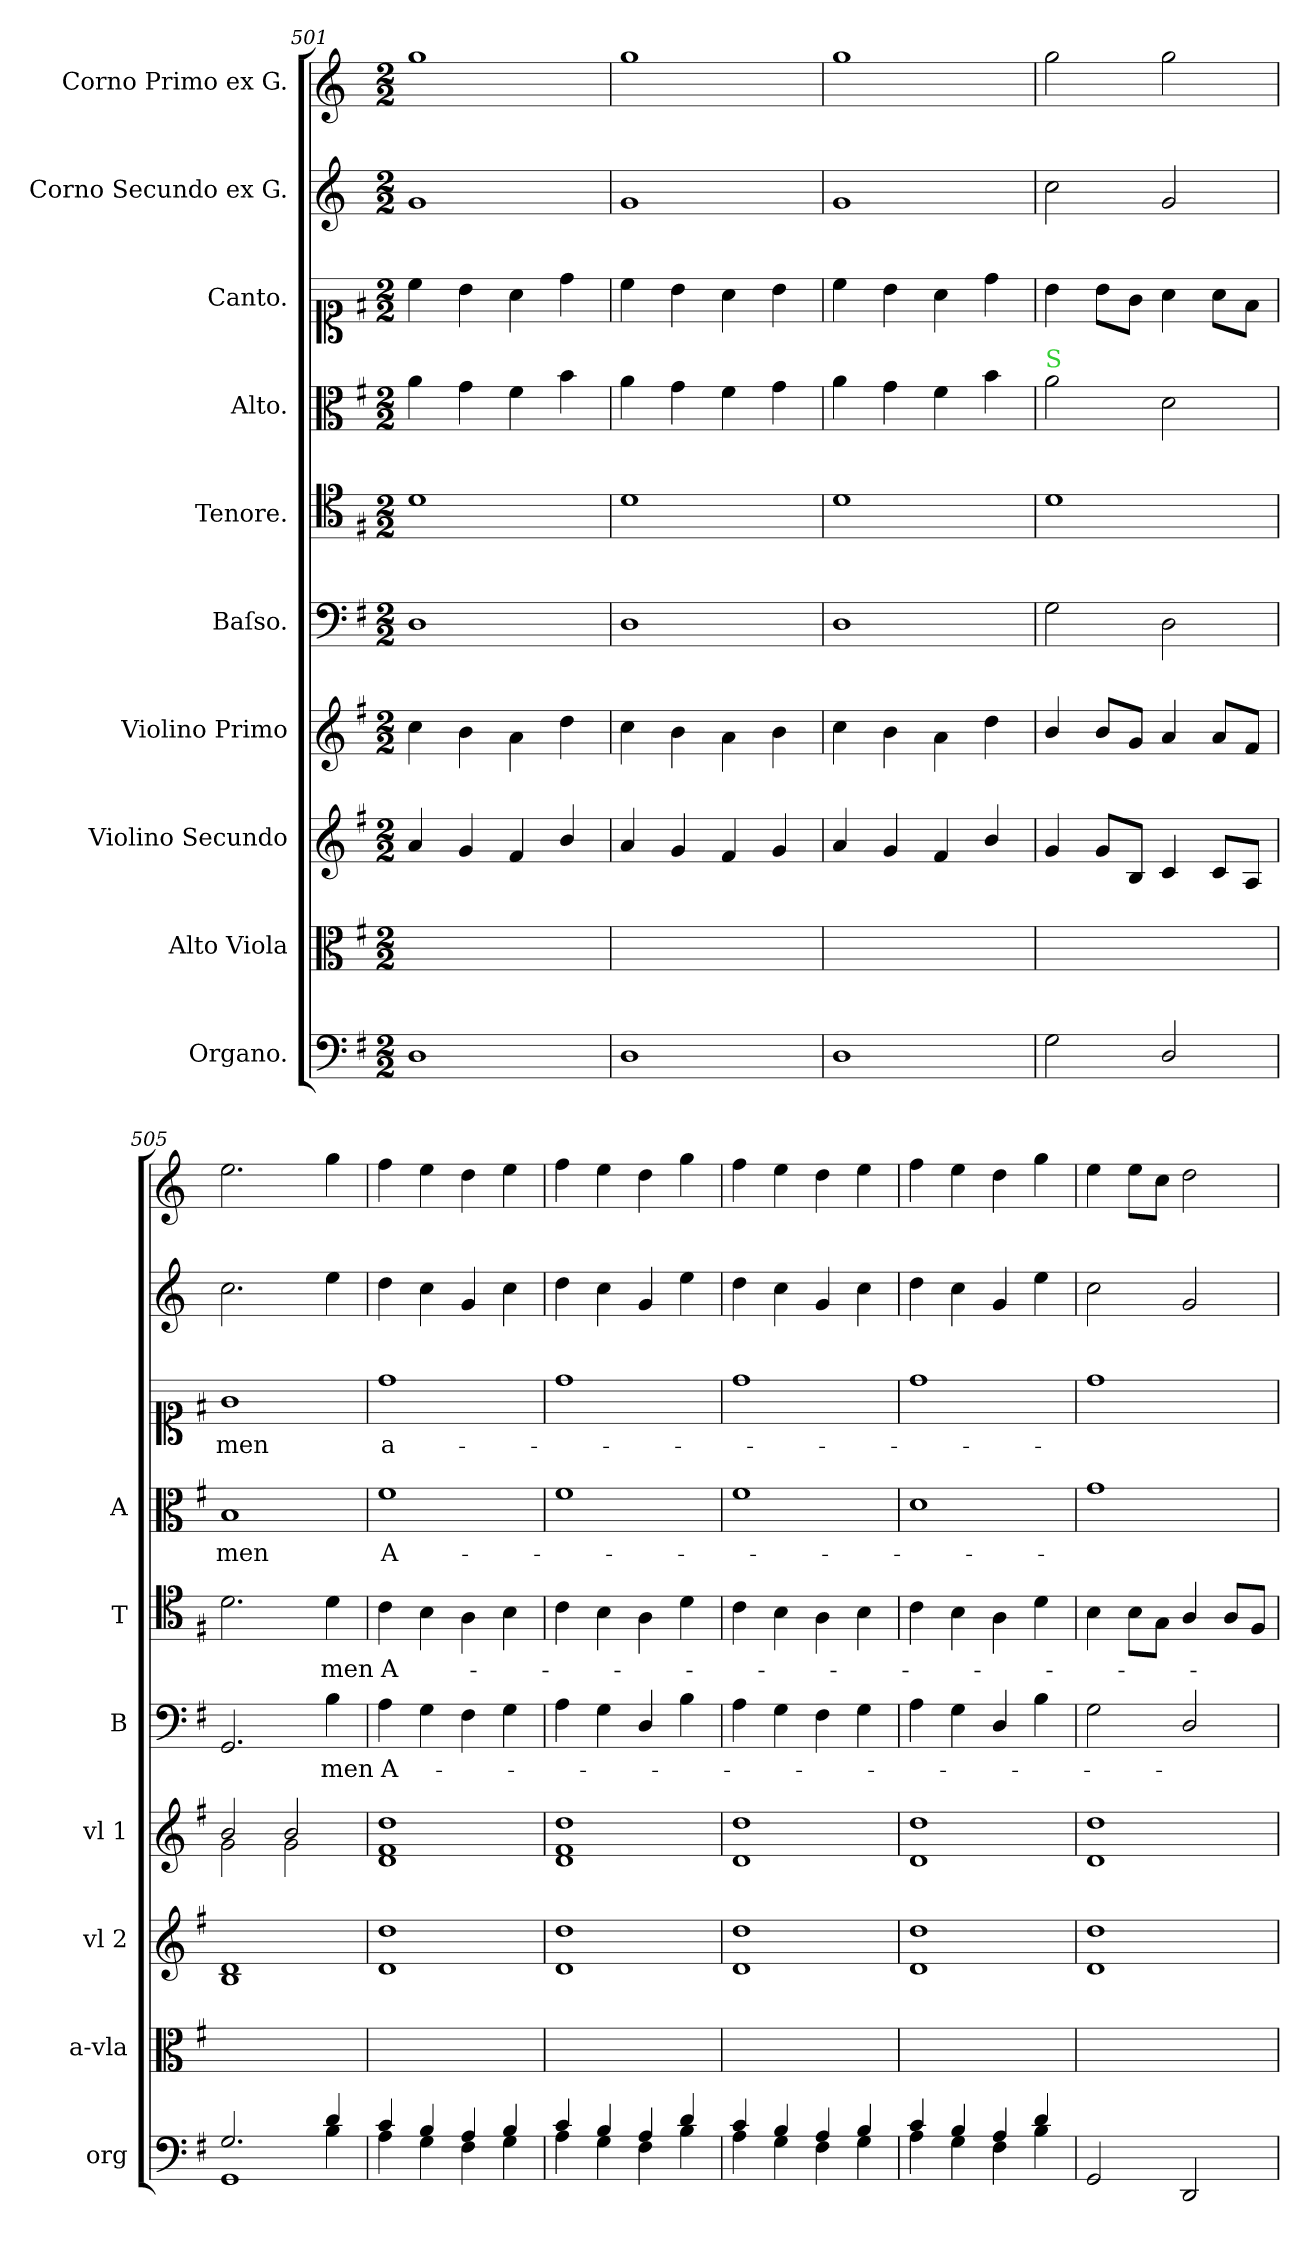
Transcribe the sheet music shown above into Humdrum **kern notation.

**kern	**kern	**kern	**kern	**kern	**text	**kern	**text	**kern	**text	**kern	**text	**kern	**kern
*part10	*part9	*part8	*part7	*part6	*part6	*part5	*part5	*part4	*part4	*part3	*part3	*part2	*part1
*staff10	*staff9	*staff8	*staff7	*staff6	*staff6	*staff5	*staff5	*staff4	*staff4	*staff3	*staff3	*staff2	*staff1
*I"Organo.	*I"Alto Viola	*I"Violino Secundo	*I"Violino Primo	*I"Baſso.	*	*I"Tenore.	*	*I"Alto.	*	*I"Canto.	*	*I"Corno Secundo ex G.	*I"Corno Primo ex G.
*I'org	*I'a-vla	*I'vl 2	*I'vl 1	*I'B	*	*I'T	*	*I'A	*	*	*	*	*
*clefF4	*clefC3	*clefG2	*clefG2	*clefF4	*	*clefC4	*	*clefC3	*	*clefC1	*	*clefG2	*clefG2
*	*	*	*	*	*	*	*	*	*	*	*	*ITrd3c5	*ITrd3c5
*k[f#]	*k[f#]	*k[f#]	*k[f#]	*k[f#]	*	*k[f#]	*	*k[f#]	*	*k[f#]	*	*k[f#]	*k[f#]
*G:	*G:	*G:	*G:	*G:	*	*G:	*	*G:	*	*G:	*	*G:	*G:
*M2/2	*M2/2	*M2/2	*M2/2	*M2/2	*	*M2/2	*	*M2/2	*	*M2/2	*	*M2/2	*M2/2
=501	=501	=501	=501	=501	=501	=501	=501	=501	=501	=501	=501	=501	=501
1D	1ryy	4a/	4cc\	1D	.	1d	.	4a\	.	4cc\	.	1d	1dd
.	.	4g/	4b\	.	.	.	.	4g\	.	4b\	.	.	.
.	.	4f#/	4a\	.	.	.	.	4f#\	.	4a\	.	.	.
.	.	4b/	4dd\	.	.	.	.	4b\	.	4dd\	.	.	.
=502	=502	=502	=502	=502	=502	=502	=502	=502	=502	=502	=502	=502	=502
1D	1ryy	4a/	4cc\	1D	.	1d	.	4a\	.	4cc\	.	1d	1dd
.	.	4g/	4b\	.	.	.	.	4g\	.	4b\	.	.	.
.	.	4f#/	4a\	.	.	.	.	4f#\	.	4a\	.	.	.
.	.	4g/	4b\	.	.	.	.	4g\	.	4b\	.	.	.
=503	=503	=503	=503	=503	=503	=503	=503	=503	=503	=503	=503	=503	=503
1D	1ryy	4a/	4cc\	1D	.	1d	.	4a\	.	4cc\	.	1d	1dd
.	.	4g/	4b\	.	.	.	.	4g\	.	4b\	.	.	.
.	.	4f#/	4a\	.	.	.	.	4f#\	.	4a\	.	.	.
.	.	4b/	4dd\	.	.	.	.	4b\	.	4dd\	.	.	.
=504	=504	=504	=504	=504	=504	=504	=504	=504	=504	=504	=504	=504	=504
!	!	!	!	!	!	!	!	!LO:TX:a:color=limegreen:t=S	!	!	!	!	!
2G\	1ryy	4g/	4b/	2G\	.	1d	.	2a\	.	4b\	.	2g\	2dd\
.	.	8g/L	8b/L	.	.	.	.	.	.	8b\L	.	.	.
.	.	8B/J	8g/J	.	.	.	.	.	.	8g\J	.	.	.
2D/	.	4c/	4a/	2D\	.	.	.	2d\	.	4a\	.	2d/	2dd\
.	.	8c/L	8a/L	.	.	.	.	.	.	8a\L	.	.	.
.	.	8A/J	8f#/J	.	.	.	.	.	.	8f#\J	.	.	.
=505	=505	=505	=505	=505	=505	=505	=505	=505	=505	=505	=505	=505	=505
*^	*	*	*^	*	*	*	*	*	*	*	*	*	*
*	*^	*	*	*	*	*	*	*	*	*	*	*	*	*	*
2.G/	2.ryy	1GG	1ryy	1B 1d	2b/	2g\	2.GG/	.	2.d\	.	1B	-men	1g	-men	2.g\	2.b\
.	.	.	.	.	2b/	2g\	.	.	.	.	.	.	.	.	.	.
4d/	4B\	.	.	.	.	.	4B\	-men	4d\	-men	.	.	.	.	4b\	4dd\
*	*v	*v	*	*	*v	*v	*	*	*	*	*	*	*	*	*	*
=506	=506	=506	=506	=506	=506	=506	=506	=506	=506	=506	=506	=506	=506	=506
4c/	4A\	1ryy	1d 1dd	1d 1f# 1dd	4A\	A-	4c\	A-	1f#	A-	1dd	a-	4a\	4cc\
4B/	4G\	.	.	.	4G\	.	4B\	.	.	.	.	.	4g\	4b\
4A/	4F#\	.	.	.	4F#\	.	4A\	.	.	.	.	.	4d/	4a\
4B/	4G\	.	.	.	4G\	.	4B\	.	.	.	.	.	4g\	4b\
=507	=507	=507	=507	=507	=507	=507	=507	=507	=507	=507	=507	=507	=507	=507
4c/	4A\	1ryy	1d 1dd	1d 1f# 1dd	4A\	.	4c\	.	1f#	.	1dd	.	4a\	4cc\
4B/	4G\	.	.	.	4G\	.	4B\	.	.	.	.	.	4g\	4b\
4A/	4F#\	.	.	.	4D/	.	4A\	.	.	.	.	.	4d/	4a\
4d/	4B\	.	.	.	4B\	.	4d\	.	.	.	.	.	4b\	4dd\
=508	=508	=508	=508	=508	=508	=508	=508	=508	=508	=508	=508	=508	=508	=508
4c/	4A\	1ryy	1d 1dd	1d 1dd	4A\	.	4c\	.	1f#	.	1dd	.	4a\	4cc\
4B/	4G\	.	.	.	4G\	.	4B\	.	.	.	.	.	4g\	4b\
4A/	4F#\	.	.	.	4F#\	.	4A\	.	.	.	.	.	4d/	4a\
4B/	4G\	.	.	.	4G\	.	4B\	.	.	.	.	.	4g\	4b\
=509	=509	=509	=509	=509	=509	=509	=509	=509	=509	=509	=509	=509	=509	=509
4c/	4A\	1ryy	1d 1dd	1d 1dd	4A\	.	4c\	.	1d	.	1dd	.	4a\	4cc\
4B/	4G\	.	.	.	4G\	.	4B\	.	.	.	.	.	4g\	4b\
4A/	4F#\	.	.	.	4D/	.	4A\	.	.	.	.	.	4d/	4a\
4d/	4B\	.	.	.	4B\	.	4d\	.	.	.	.	.	4b\	4dd\
*v	*v	*	*	*	*	*	*	*	*	*	*	*	*	*
=510	=510	=510	=510	=510	=510	=510	=510	=510	=510	=510	=510	=510	=510
2GG/	1ryy	1d 1dd	1d 1dd	2G\	.	4B\	.	1g	.	1dd	.	2g\	4b\
.	.	.	.	.	.	8B\L	.	.	.	.	.	.	8b\L
.	.	.	.	.	.	8G\J	.	.	.	.	.	.	8g\J
2DD/	.	.	.	2D/	.	4A/	.	.	.	.	.	2d/	2a\
.	.	.	.	.	.	8A/L	.	.	.	.	.	.	.
.	.	.	.	.	.	8F#/J	.	.	.	.	.	.	.
=	=	=	=	=	=	=	=	=	=	=	=	=	=
*-	*-	*-	*-	*-	*-	*-	*-	*-	*-	*-	*-	*-	*-
